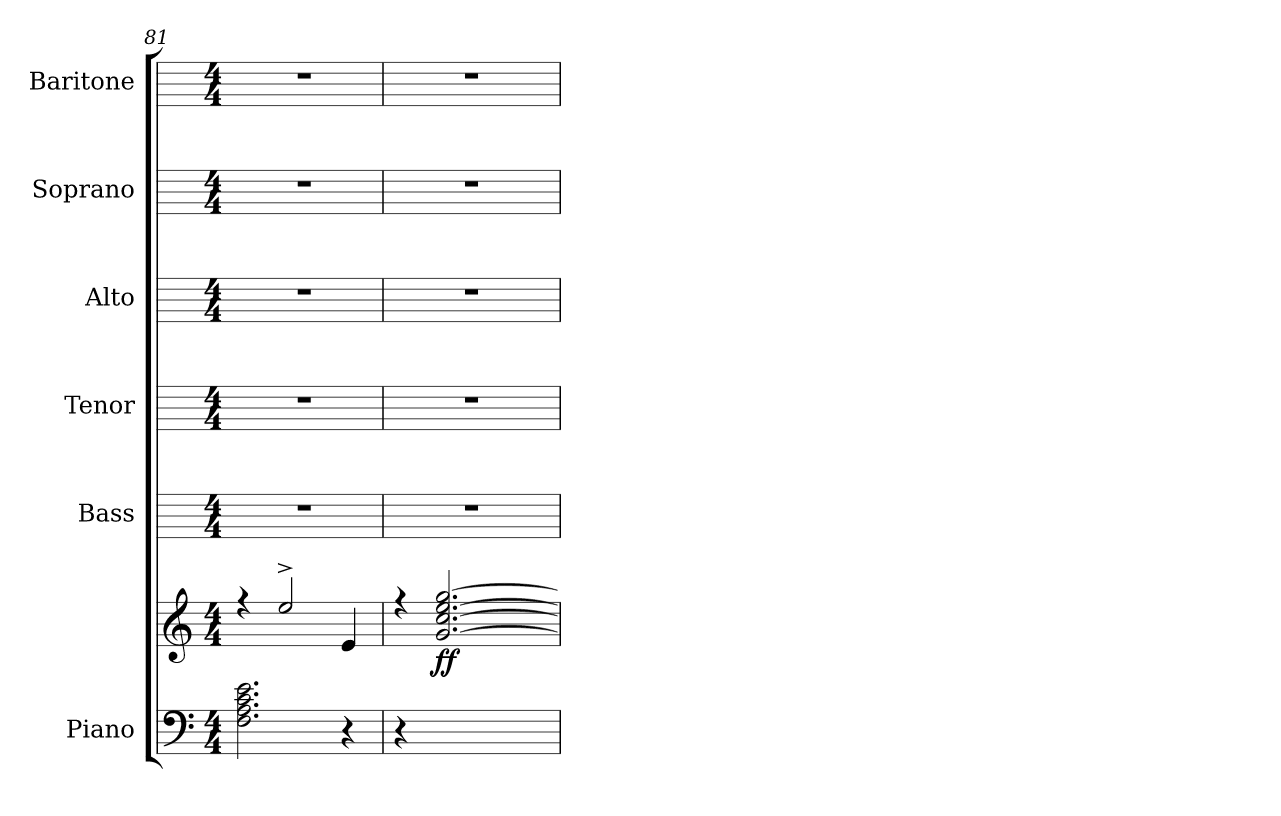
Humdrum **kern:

**kern	**kern	**dynam	**kern	**kern	**kern	**kern	**kern
*part6	*part6	*part6	*part5	*part4	*part3	*part2	*part1
*staff7	*staff6	*staff6/7	*staff5	*staff4	*staff3	*staff2	*staff1
*I"Piano	*	*	*I"Bass	*I"Tenor	*I"Alto	*I"Soprano	*I"Baritone
*	*	*	*I'B	*I'T	*I'A	*I'S	*
!!LO:LB:g=z
*clefF4	*clefG2	*	*	*	*	*	*
*k[]	*k[]	*	*	*	*	*	*
*C:	*C:	*	*	*	*	*	*
*M4/4	*M4/4	*	*M4/4	*M4/4	*M4/4	*M4/4	*M4/4
=81	=81	=81	=81	=81	=81	=81	=81
*	*^	*	*	*	*	*	*
2.F 2.A 2.c 2.e	4r	1ryy	.	1r	1r	1r	1r	1r
.	2ee^	.	.	.	.	.	.	.
4r	4e	.	.	.	.	.	.	.
=82	=82	=82	=82	=82	=82	=82	=82	=82
4r	4r	1ryy	.	1r	1r	1r	1r	1r
!	!	!	!LO:DY:b	!	!	!	!	!
4ryy	[2.g [2.cc [2.ee [2.gg	.	ff	.	.	.	.	.
4ryy	.	.	.	.	.	.	.	.
4ryy	.	.	.	.	.	.	.	.
*	*v	*v	*	*	*	*	*	*
=	=	=	=	=	=	=	=
*-	*-	*-	*-	*-	*-	*-	*-
